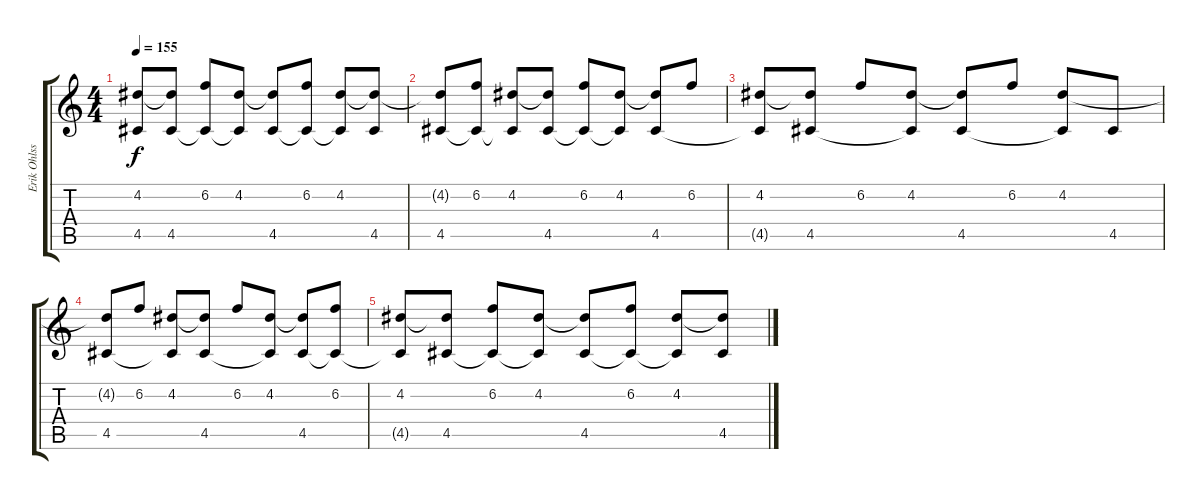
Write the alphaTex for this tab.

\track ("Erik Ohlsson Lead" "Erik Ohlss") {instrument overdrivenguitar}
\staff {score tabs}
\tuning (E4 B3 G3 D3 A2 E2) {hide}
\ts (4 4)
\tempo 155
\clef g2
\ks c
(4.2 4.5{t}).8{dy f} (4.2{t} 4.5).8 (6.2 4.5{t}).8 (4.2 4.5{t}).8 (4.2{t} 4.5).8 (6.2 4.5{t}).8 (4.2 4.5{t}).8 (4.2{t} 4.5).8 |
(4.2{t} 4.5).8 (6.2 4.5{t}).8 (4.2 4.5{t}).8 (4.2{t} 4.5).8 (6.2 4.5{t}).8 (4.2 4.5{t}).8 (4.2{t} 4.5).8 6.2.8 |
(4.2 4.5{t}).8 (4.2{t} 4.5).8 6.2.8 (4.2 4.5{t}).8 (4.2{t} 4.5).8 6.2.8 (4.2 4.5{t}).8 4.5.8 |
(4.2{t} 4.5).8 6.2.8 (4.2 4.5{t}).8 (4.2{t} 4.5).8 6.2.8 (4.2 4.5{t}).8 (4.2{t} 4.5).8 (6.2 4.5{t}).8 |
(4.2 4.5{t}).8 (4.2{t} 4.5).8 (6.2 4.5{t}).8 (4.2 4.5{t}).8 (4.2{t} 4.5).8 (6.2 4.5{t}).8 (4.2 4.5{t}).8 (4.2{t} 4.5).8
